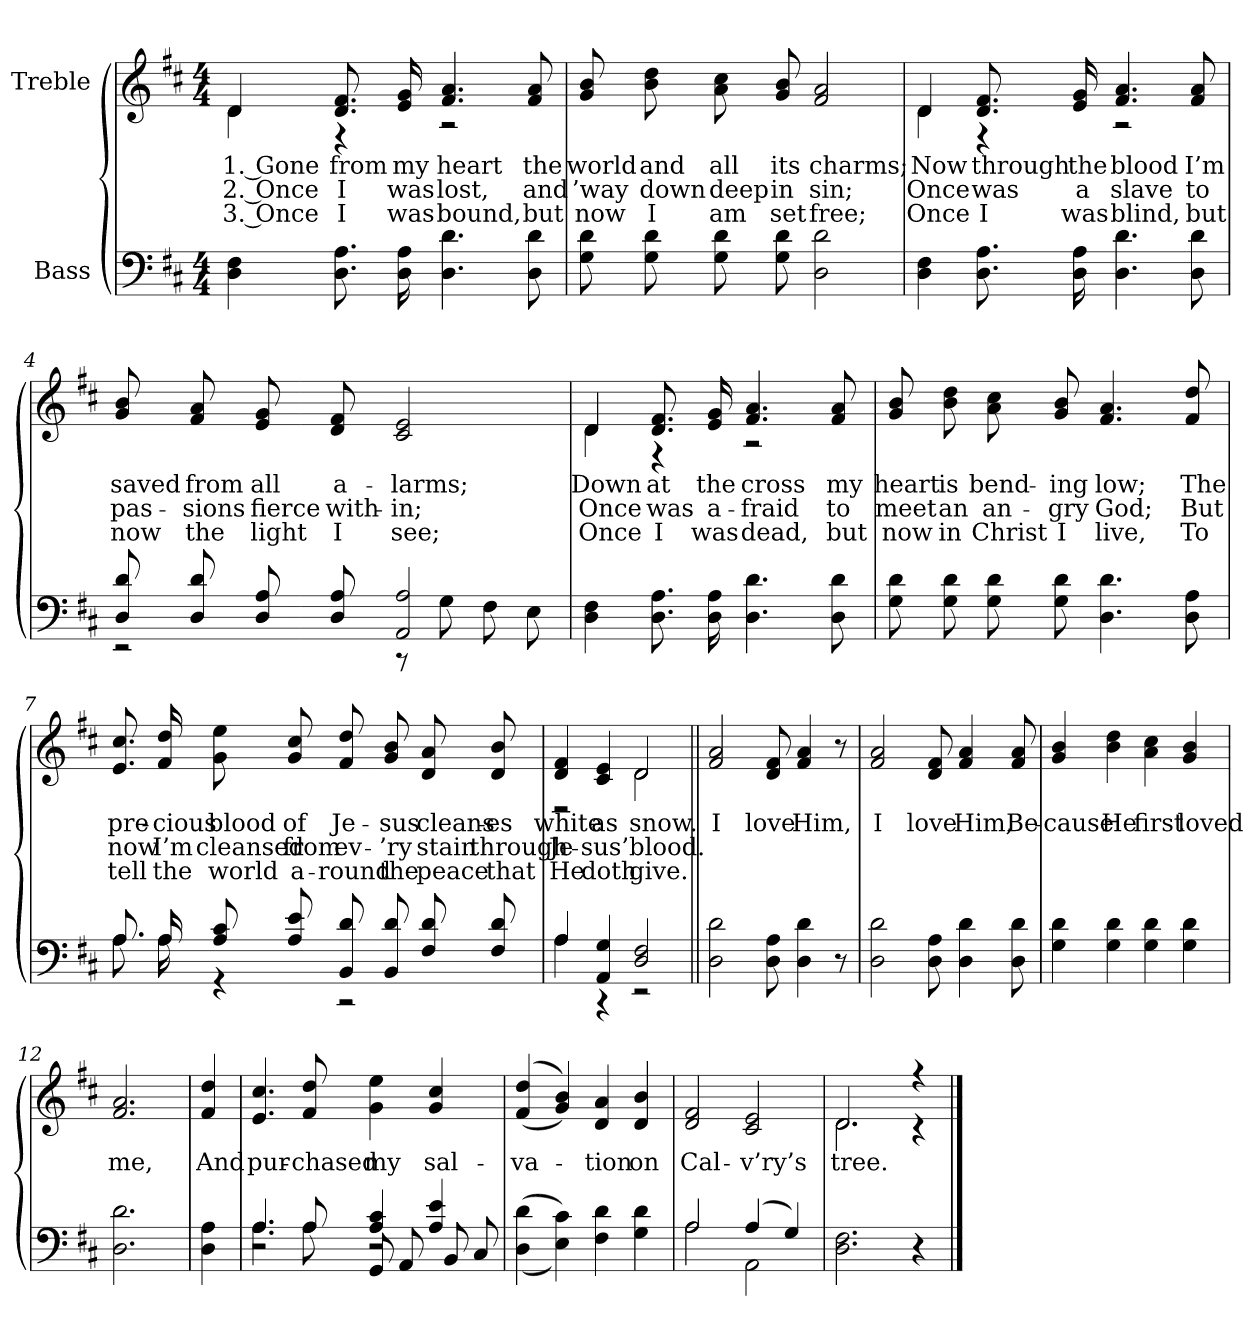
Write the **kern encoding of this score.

**kern	**kern	**text	**text	**text
*part2	*part1	*part1	*part1	*part1
*staff2	*staff1	*staff1	*staff1	*staff1
*I"Bass	*I"Treble	*	*	*
*clefF4	*clefG2	*	*	*
*k[f#c#]	*k[f#c#]	*	*	*
*D:	*D:	*	*	*
*M4/4	*M4/4	*	*	*
*MM110	*MM110	*	*	*
=1	=1	=1	=1	=1
*	*^	*	*	*
4D 4F#	4d	4d	-1. Gone	-2. Once	-3. Once
8.D 8.AL	8.d 8.f#L	4r	-from	-I	-I
16D 16A	16e 16g	.	-my	-was	-was
4.D 4.d	4.f# 4.a	2r	-heart	-lost,	-bound,
8D 8d	8f# 8a	.	-the	-and	-but
*	*v	*v	*	*	*
=2	=2	=2	=2	=2
8G 8dL	8g 8bL	-world	-’way	-now
8G 8d	8b 8dd	-and	-down	-I
8G 8dL	8a 8cc#L	-all	-deep	-am
8G 8d	8g 8b	-its	-in	-set
2D 2d	2f# 2a	-charms;	-sin;	-free;
=3	=3	=3	=3	=3
*	*^	*	*	*
4D 4F#	4d	4d	-Now	-Once	-Once
8.D 8.AL	8.d 8.f#L	4r	-through	-was	-I
16D 16A	16e 16g	.	-the	-a	-was
4.D 4.d	4.f# 4.a	2r	-blood	-slave	-blind,
8D 8d	8f# 8a	.	-I’m	-to	-but
*	*v	*v	*	*	*
=4	=4	=4	=4	=4
*^	*	*	*	*
8D 8dL	2r	8g 8bL	-saved	-pas-	-now
8D 8d	.	8f# 8a	-from	-sions	-the
8D 8AL	.	8e 8gL	-all	-fierce	-light
8D 8A	.	8d 8f#	-a-	-with-	-I
2AA 2A	8r	2c# 2e	-larms;	-in;	-see;
.	8G	.	.	.	.
.	8F#L	.	.	.	.
.	8E	.	.	.	.
*v	*v	*	*	*	*
=5	=5	=5	=5	=5
*	*^	*	*	*
4D 4F#	4d	4d	-Down	-Once	-Once
8.D 8.AL	8.d 8.f#L	4r	-at	-was	-I
16D 16A	16e 16g	.	-the	-a-	-was
4.D 4.d	4.f# 4.a	2r	-cross	-fraid	-dead,
8D 8d	8f# 8a	.	-my	-to	-but
*	*v	*v	*	*	*
=6	=6	=6	=6	=6
8G 8dL	8g 8bL	-heart	-meet	-now
8G 8d	8b 8dd	-is	-an	-in
8G 8dL	8a 8cc#L	-bend-	-an-	-Christ
8G 8d	8g 8b	-ing	-gry	-I
4.D 4.d	4.f# 4.a	-low;	-God;	-live,
8D 8A	8f# 8dd	-The	-But	-To
=7	=7	=7	=7	=7
*^	*	*	*	*
8.AL	8.AL	8.e 8.cc#L	-pre-	-now	-tell
16A	16A	16f# 16dd	-cious	-I’m	-the
8A 8c#L	4r	8g 8eeL	-blood	-cleansed	-world
8A 8e	.	8g 8cc#	-of	-from	-a-
8BB 8dL	2r	8f# 8ddL	-Je-	-ev-	-round
8BB 8d	.	8g 8b	-sus	-’ry	-the
8F# 8dL	.	8d 8aL	-cleans-	-stain	-peace
8F# 8d	.	8d 8b	-es	-through	-that
=8	=8	=8	=8	=8	=8
*	*	*^	*	*	*
4A	4A	4d 4f#	2r	-white	-Je-	-He
4AA 4G	4r	4c# 4e	.	-as	-sus’	-doth
2D 2F#	2r	2d	2d	-snow.	-blood.	-give.
=9||	=9||	=9||	=9||	=9||	=9||	=9||
!	!	!LO:TX:a:t=Refrain	!	!	!	!
*v	*v	*	*	*	*	*
*	*v	*v	*	*	*
2D 2d	2f# 2a	-I	.	.
8D 8AL	8d 8f#L	-love	.	.
4D 4d	4f# 4a	-Him,	.	.
8r	8r	.	.	.
=10	=10	=10	=10	=10
2D 2d	2f# 2a	-I	.	.
8D 8AL	8d 8f#L	-love	.	.
4D 4d	4f# 4a	-Him,	.	.
8D 8d	8f# 8a	-Be-	.	.
=11	=11	=11	=11	=11
4G 4d	4g 4b	-cause	.	.
4G 4d	4b 4dd	-He	.	.
4G 4d	4a 4cc#	-first	.	.
4G 4d	4g 4b	-loved	.	.
=12	=12	=12	=12	=12
2.D 2.d	2.f# 2.a	-me,	.	.
=13	=13	=13	=13	=13
4D 4A	4f# 4dd	-And	.	.
=14	=14	=14	=14	=14
*^	*	*	*	*
*	*^	*	*	*	*
4.A	4.A	2r	4.e 4.cc#	-pur-	.	.
8A	8A	.	8f# 8dd	-chased	.	.
4A 4c#	2r	8GGL	4g 4ee	-my	.	.
.	.	8AA	.	.	.	.
4A 4e	.	8BBL	4g 4cc#	-sal-	.	.
.	.	8C#	.	.	.	.
*v	*v	*v	*	*	*	*
=15	=15	=15	=15	=15
((4D 4d	((4f# 4dd	-va-	.	.
4E 4c#))	4g 4b))	.	.	.
4F# 4d	4d 4a	-tion	.	.
4G 4d	4d 4b	-on	.	.
=16	=16	=16	=16	=16
*^	*	*	*	*
2A	2A	2d 2f#	-Cal-	.	.
(4A	2AA	2c# 2e	-v’ry’s	.	.
4G)	.	.	.	.	.
*v	*v	*	*	*	*
=17	=17	=17	=17	=17
*	*^	*	*	*
2.D 2.F#	2.d	2.d	-tree.	.	.
4r	4r	4r	.	.	.
*	*v	*v	*	*	*
==	==	==	==	==
*-	*-	*-	*-	*-
